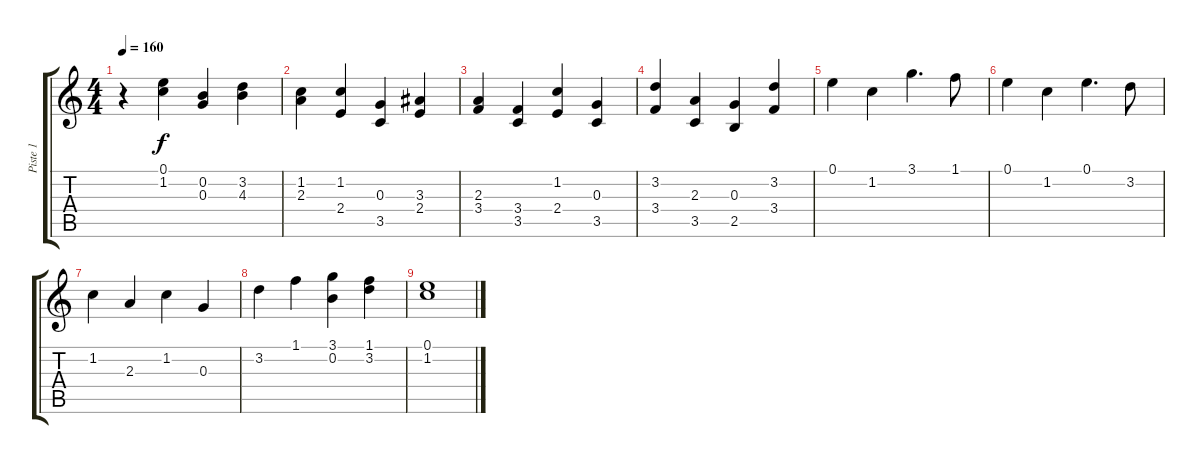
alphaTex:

\track ("Piste 1" "Piste 1") {instrument acousticguitarsteel}
\staff {score tabs}
\tuning (E4 B3 G3 D3 A2 E2) {hide}
\ts (4 4)
\tempo 160
\clef g2
\ks c
r.4{dy f} (0.1 1.2).4 (0.2 0.3).4 (3.2 4.3).4 |
(1.2 2.3).4 (1.2 2.4).4 (0.3 3.5).4 (3.3 2.4).4 |
(2.3 3.4).4 (3.4 3.5).4 (1.2 2.4).4 (0.3 3.5).4 |
(3.2 3.4).4 (2.3 3.5).4 (0.3 2.5).4 (3.2 3.4).4 |
0.1.4 1.2.4 3.1.4{d} 1.1.8 |
0.1.4 1.2.4 0.1.4{d} 3.2.8 |
1.2.4 2.3.4 1.2.4 0.3.4 |
3.2.4 1.1.4 (3.1 0.2).4 (1.1 3.2).4 |
(0.1 1.2).1
